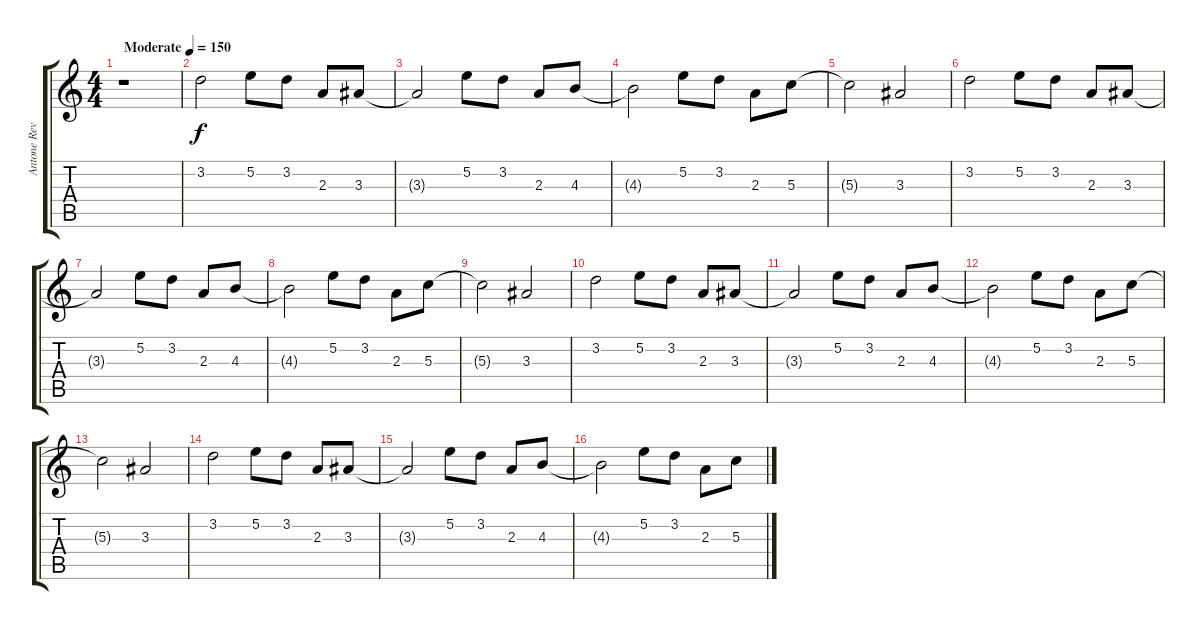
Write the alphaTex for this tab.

\track ("Antone Revenson" "Antone Rev") {instrument distortionguitar}
\staff {score tabs}
\tuning (E4 B3 G3 D3 A2 D2) {hide}
\ts (4 4)
\tempo (150 "Moderate")
\clef g2
\ks c
r.1{dy f instrument distortionguitar} |
3.2.2{volume 16 instrument acousticguitarsteel} 5.2.8 3.2.8 2.3.8 3.3.8 |
3.3{t}.2 5.2.8 3.2.8 2.3.8 4.3.8 |
4.3{t}.2 5.2.8 3.2.8 2.3.8 5.3.8 |
5.3{t}.2 3.3.2 |
3.2.2 5.2.8 3.2.8 2.3.8 3.3.8 |
3.3{t}.2 5.2.8 3.2.8 2.3.8 4.3.8 |
4.3{t}.2 5.2.8 3.2.8 2.3.8 5.3.8 |
5.3{t}.2 3.3.2 |
3.2.2{volume 16 instrument distortionguitar} 5.2.8 3.2.8 2.3.8 3.3.8 |
3.3{t}.2 5.2.8 3.2.8 2.3.8 4.3.8 |
4.3{t}.2 5.2.8 3.2.8 2.3.8 5.3.8 |
5.3{t}.2 3.3.2 |
3.2.2 5.2.8 3.2.8 2.3.8 3.3.8 |
3.3{t}.2 5.2.8 3.2.8 2.3.8 4.3.8 |
4.3{t}.2 5.2.8 3.2.8 2.3.8 5.3.8
